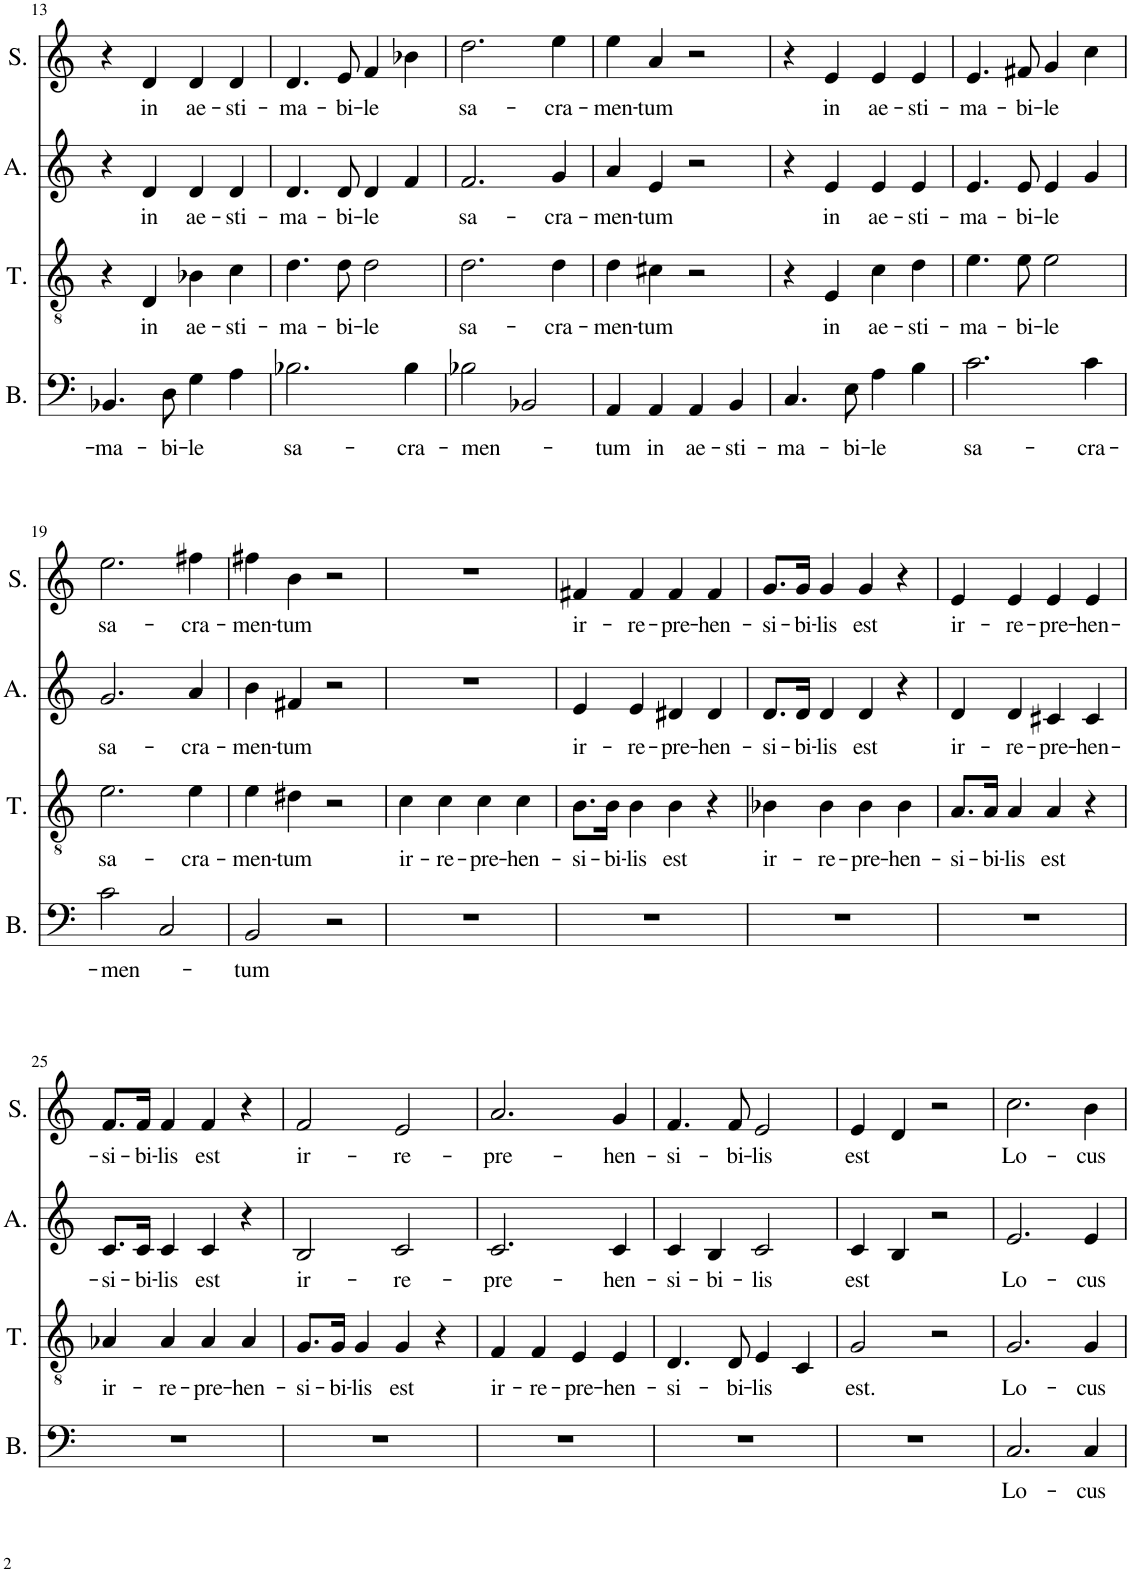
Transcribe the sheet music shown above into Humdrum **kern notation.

**kern	**text	**kern	**text	**kern	**text	**kern	**text
*part4	*part4	*part3	*part3	*part2	*part2	*part1	*part1
*staff4	*staff4	*staff3	*staff3	*staff2	*staff2	*staff1	*staff1
*I"Bass	*	*I"Ténor	*	*I"Alto	*	*I"Soprano	*
*I'B.	*	*I'T.	*	*I'A.	*	*I'S.	*
!!LO:PB:g=z
*clefF4	*	*clefGv2	*	*clefG2	*	*clefG2	*
*k[]	*	*k[]	*	*k[]	*	*k[]	*
*M4/4	*	*M4/4	*	*M4/4	*	*M4/4	*
*met(c)	*	*met(c)	*	*met(c)	*	*met(c)	*
=13	=13	=13	=13	=13	=13	=13	=13
!	!LO:LY:b	!	!	!	!	!	!
4.BB-X/	-ma-	4r	.	4r	.	4r	.
!	!	!	!LO:LY:b	!	!LO:LY:b	!	!LO:LY:b
.	.	4D/	in	4d/	in	4d/	in
!	!LO:LY:b	!	!	!	!	!	!
8D\	-bi-	.	.	.	.	.	.
!	!LO:LY:b	!	!LO:LY:b	!	!LO:LY:b	!	!LO:LY:b
4G\	-le	4B-X\	ae-	4d/	ae-	4d/	ae-
!	!	!	!LO:LY:b	!	!LO:LY:b	!	!LO:LY:b
4A\	.	4c\	-sti-	4d/	-sti-	4d/	-sti-
=14	=14	=14	=14	=14	=14	=14	=14
!	!LO:LY:b	!	!LO:LY:b	!	!LO:LY:b	!	!LO:LY:b
2.B-X\	sa-	4.d\	-ma-	4.d/	-ma-	4.d/	-ma-
!	!	!	!LO:LY:b	!	!LO:LY:b	!	!LO:LY:b
.	.	8d\	-bi-	8d/	-bi-	8e/	-bi-
!	!	!	!LO:LY:b	!	!LO:LY:b	!	!LO:LY:b
.	.	2d\	-le	4d/	-le	4f/	-le
!	!LO:LY:b	!	!	!	!	!	!
4B-\	-cra-	.	.	4f/	.	4b-X\	.
=15	=15	=15	=15	=15	=15	=15	=15
!	!LO:LY:b	!	!LO:LY:b	!	!LO:LY:b	!	!LO:LY:b
2B-X\	-men-	2.d\	sa-	2.f/	sa-	2.dd\	sa-
2BB-X/	.	.	.	.	.	.	.
!	!	!	!LO:LY:b	!	!LO:LY:b	!	!LO:LY:b
.	.	4d\	-cra-	4g/	-cra-	4ee\	-cra-
=16	=16	=16	=16	=16	=16	=16	=16
!	!LO:LY:b	!	!LO:LY:b	!	!LO:LY:b	!	!LO:LY:b
4AA/	-tum	4d\	-men-	4a/	-men-	4ee\	-men-
!	!LO:LY:b	!	!LO:LY:b	!	!LO:LY:b	!	!LO:LY:b
4AA/	in	4c#X\	-tum	4e/	-tum	4a/	-tum
!	!LO:LY:b	!	!	!	!	!	!
4AA/	ae-	2r	.	2r	.	2r	.
!	!LO:LY:b	!	!	!	!	!	!
4BB/	-sti-	.	.	.	.	.	.
=17	=17	=17	=17	=17	=17	=17	=17
!	!LO:LY:b	!	!	!	!	!	!
4.C/	-ma-	4r	.	4r	.	4r	.
!	!	!	!LO:LY:b	!	!LO:LY:b	!	!LO:LY:b
.	.	4E/	in	4e/	in	4e/	in
!	!LO:LY:b	!	!	!	!	!	!
8E\	-bi-	.	.	.	.	.	.
!	!LO:LY:b	!	!LO:LY:b	!	!LO:LY:b	!	!LO:LY:b
4A\	-le	4c\	ae-	4e/	ae-	4e/	ae-
!	!	!	!LO:LY:b	!	!LO:LY:b	!	!LO:LY:b
4B\	.	4d\	-sti-	4e/	-sti-	4e/	-sti-
=18	=18	=18	=18	=18	=18	=18	=18
!	!LO:LY:b	!	!LO:LY:b	!	!LO:LY:b	!	!LO:LY:b
2.c\	sa-	4.e\	-ma-	4.e/	-ma-	4.e/	-ma-
!	!	!	!LO:LY:b	!	!LO:LY:b	!	!LO:LY:b
.	.	8e\	-bi-	8e/	-bi-	8f#X/	-bi-
!	!	!	!LO:LY:b	!	!LO:LY:b	!	!LO:LY:b
.	.	2e\	-le	4e/	-le	4g/	-le
!	!LO:LY:b	!	!	!	!	!	!
4c\	-cra-	.	.	4g/	.	4cc\	.
!!LO:LB:g=z
=19	=19	=19	=19	=19	=19	=19	=19
!	!LO:LY:b	!	!LO:LY:b	!	!LO:LY:b	!	!LO:LY:b
2c\	-men-	2.e\	sa-	2.g/	sa-	2.ee\	sa-
2C/	.	.	.	.	.	.	.
!	!	!	!LO:LY:b	!	!LO:LY:b	!	!LO:LY:b
.	.	4e\	-cra-	4a/	-cra-	4ff#X\	-cra-
=20	=20	=20	=20	=20	=20	=20	=20
!	!LO:LY:b	!	!LO:LY:b	!	!LO:LY:b	!	!LO:LY:b
2BB/	-tum	4e\	-men-	4b\	-men-	4ff#X\	-men-
!	!	!	!LO:LY:b	!	!LO:LY:b	!	!LO:LY:b
.	.	4d#X\	-tum	4f#X/	-tum	4b\	-tum
2r	.	2r	.	2r	.	2r	.
=21	=21	=21	=21	=21	=21	=21	=21
!	!	!	!LO:LY:b	!	!	!	!
1r	.	4c\	ir-	1r	.	1r	.
!	!	!	!LO:LY:b	!	!	!	!
.	.	4c\	-re-	.	.	.	.
!	!	!	!LO:LY:b	!	!	!	!
.	.	4c\	-pre-	.	.	.	.
!	!	!	!LO:LY:b	!	!	!	!
.	.	4c\	-hen-	.	.	.	.
=22	=22	=22	=22	=22	=22	=22	=22
!	!	!	!LO:LY:b	!	!LO:LY:b	!	!LO:LY:b
1r	.	8.B\L	-si-	4e/	ir-	4f#X/	ir-
!	!	!	!LO:LY:b	!	!	!	!
.	.	16B\Jk	-bi-	.	.	.	.
!	!	!	!LO:LY:b	!	!LO:LY:b	!	!LO:LY:b
.	.	4B\	-lis	4e/	-re-	4f#/	-re-
!	!	!	!LO:LY:b	!	!LO:LY:b	!	!LO:LY:b
.	.	4B\	est	4d#X/	-pre-	4f#/	-pre-
!	!	!	!	!	!LO:LY:b	!	!LO:LY:b
.	.	4r	.	4d#/	-hen-	4f#/	-hen-
=23	=23	=23	=23	=23	=23	=23	=23
!	!	!	!LO:LY:b	!	!LO:LY:b	!	!LO:LY:b
1r	.	4B-X\	ir-	8.d/L	-si-	8.g/L	-si-
!	!	!	!	!	!LO:LY:b	!	!LO:LY:b
.	.	.	.	16d/Jk	-bi-	16g/Jk	-bi-
!	!	!	!LO:LY:b	!	!LO:LY:b	!	!LO:LY:b
.	.	4B-\	-re-	4d/	-lis	4g/	-lis
!	!	!	!LO:LY:b	!	!LO:LY:b	!	!LO:LY:b
.	.	4B-\	-pre-	4d/	est	4g/	est
!	!	!	!LO:LY:b	!	!	!	!
.	.	4B-\	-hen-	4r	.	4r	.
=24	=24	=24	=24	=24	=24	=24	=24
!	!	!	!LO:LY:b	!	!LO:LY:b	!	!LO:LY:b
1r	.	8.A/L	-si-	4d/	ir-	4e/	ir-
!	!	!	!LO:LY:b	!	!	!	!
.	.	16A/Jk	-bi-	.	.	.	.
!	!	!	!LO:LY:b	!	!LO:LY:b	!	!LO:LY:b
.	.	4A/	-lis	4d/	-re-	4e/	-re-
!	!	!	!LO:LY:b	!	!LO:LY:b	!	!LO:LY:b
.	.	4A/	est	4c#X/	-pre-	4e/	-pre-
!	!	!	!	!	!LO:LY:b	!	!LO:LY:b
.	.	4r	.	4c#/	-hen-	4e/	-hen-
!!LO:LB:g=z
=25	=25	=25	=25	=25	=25	=25	=25
!	!	!	!LO:LY:b	!	!LO:LY:b	!	!LO:LY:b
1r	.	4A-X/	ir-	8.c/L	-si-	8.f/L	-si-
!	!	!	!	!	!LO:LY:b	!	!LO:LY:b
.	.	.	.	16c/Jk	-bi-	16f/Jk	-bi-
!	!	!	!LO:LY:b	!	!LO:LY:b	!	!LO:LY:b
.	.	4A-/	-re-	4c/	-lis	4f/	-lis
!	!	!	!LO:LY:b	!	!LO:LY:b	!	!LO:LY:b
.	.	4A-/	-pre-	4c/	est	4f/	est
!	!	!	!LO:LY:b	!	!	!	!
.	.	4A-/	-hen-	4r	.	4r	.
=26	=26	=26	=26	=26	=26	=26	=26
!	!	!	!LO:LY:b	!	!LO:LY:b	!	!LO:LY:b
1r	.	8.G/L	-si-	2B/	ir-	2f/	ir-
!	!	!	!LO:LY:b	!	!	!	!
.	.	16G/Jk	-bi-	.	.	.	.
!	!	!	!LO:LY:b	!	!	!	!
.	.	4G/	-lis	.	.	.	.
!	!	!	!LO:LY:b	!	!LO:LY:b	!	!LO:LY:b
.	.	4G/	est	2c/	-re-	2e/	-re-
.	.	4r	.	.	.	.	.
=27	=27	=27	=27	=27	=27	=27	=27
!	!	!	!LO:LY:b	!	!LO:LY:b	!	!LO:LY:b
1r	.	4F/	ir-	2.c/	-pre-	2.a/	-pre-
!	!	!	!LO:LY:b	!	!	!	!
.	.	4F/	-re-	.	.	.	.
!	!	!	!LO:LY:b	!	!	!	!
.	.	4E/	-pre-	.	.	.	.
!	!	!	!LO:LY:b	!	!LO:LY:b	!	!LO:LY:b
.	.	4E/	-hen-	4c/	-hen-	4g/	-hen-
=28	=28	=28	=28	=28	=28	=28	=28
!	!	!	!LO:LY:b	!	!LO:LY:b	!	!LO:LY:b
1r	.	4.D/	-si-	4c/	-si-	4.f/	-si-
!	!	!	!	!	!LO:LY:b	!	!
.	.	.	.	4B/	-bi-	.	.
!	!	!	!LO:LY:b	!	!	!	!LO:LY:b
.	.	8D/	-bi-	.	.	8f/	-bi-
!	!	!	!LO:LY:b	!	!LO:LY:b	!	!LO:LY:b
.	.	4E/	-lis	2c/	-lis	2e/	-lis
.	.	4C/	.	.	.	.	.
=29	=29	=29	=29	=29	=29	=29	=29
!	!	!	!LO:LY:b	!	!LO:LY:b	!	!LO:LY:b
1r	.	2G/	est.	4c/	est	4e/	est
.	.	.	.	4B/	.	4d/	.
.	.	2r	.	2r	.	2r	.
=30	=30	=30	=30	=30	=30	=30	=30
!	!LO:LY:b	!	!LO:LY:b	!	!LO:LY:b	!	!LO:LY:b
2.C/	Lo-	2.G/	Lo-	2.e/	Lo-	2.cc\	Lo-
!	!LO:LY:b	!	!LO:LY:b	!	!LO:LY:b	!	!LO:LY:b
4C/	-cus	4G/	-cus	4e/	-cus	4b\	-cus
=	=	=	=	=	=	=	=
*-	*-	*-	*-	*-	*-	*-	*-
